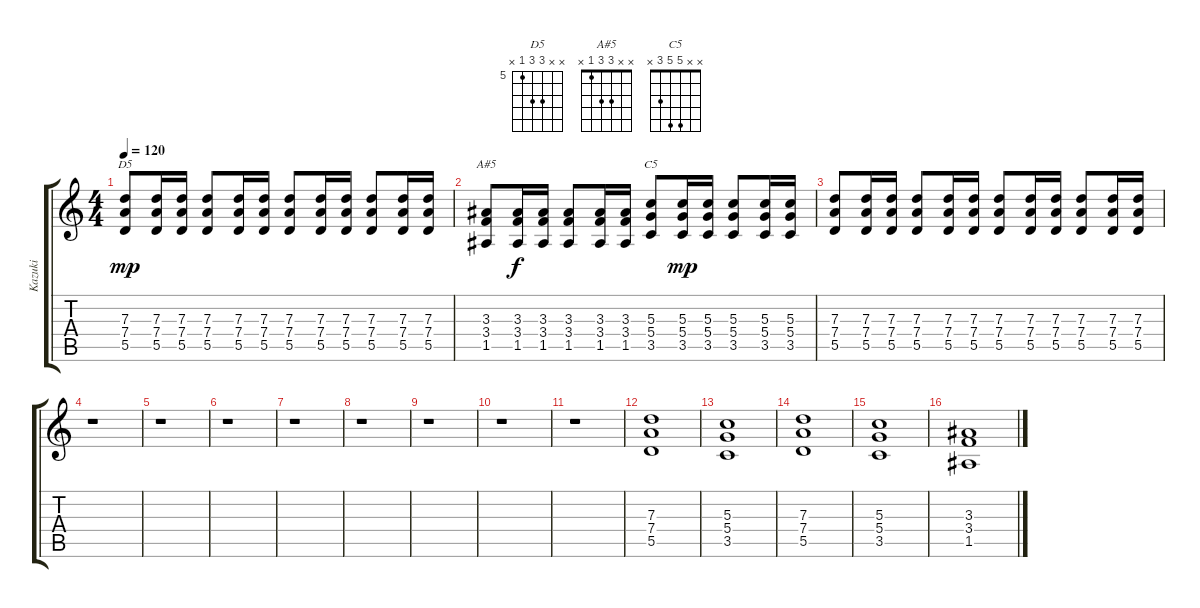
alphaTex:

\track ("Kazuki" "Kazuki") {instrument acousticguitarnylon}
\staff {score tabs}
\tuning (E4 B3 G3 D3 A2 E2) {hide}
\chord ("D5" x x 7 7 5 x) {firstfret 5}
\chord ("A#5" x x 3 3 1 x)
\chord ("C5" x x 5 5 3 x)
\ts (4 4)
\tempo 120
\clef g2
\ks c
(7.3 7.4 5.5).8{ch "D5" dy mp} (7.3 7.4 5.5).16 (7.3 7.4 5.5).16 (7.3 7.4 5.5).8 (7.3 7.4 5.5).16 (7.3 7.4 5.5).16 (7.3 7.4 5.5).8 (7.3 7.4 5.5).16 (7.3 7.4 5.5).16 (7.3 7.4 5.5).8 (7.3 7.4 5.5).16 (7.3 7.4 5.5).16 |
(3.3 3.4 1.5).8{ch "A#5"} (3.3 3.4 1.5).16{dy f} (3.3 3.4 1.5).16 (3.3 3.4 1.5).8 (3.3 3.4 1.5).16 (3.3 3.4 1.5).16 (5.3 5.4 3.5).8{ch "C5"} (5.3 5.4 3.5).16{dy mp} (5.3 5.4 3.5).16 (5.3 5.4 3.5).8 (5.3 5.4 3.5).16 (5.3 5.4 3.5).16 |
(7.3 7.4 5.5).8 (7.3 7.4 5.5).16 (7.3 7.4 5.5).16 (7.3 7.4 5.5).8 (7.3 7.4 5.5).16 (7.3 7.4 5.5).16 (7.3 7.4 5.5).8 (7.3 7.4 5.5).16 (7.3 7.4 5.5).16 (7.3 7.4 5.5).8 (7.3 7.4 5.5).16 (7.3 7.4 5.5).16 |
r.1 |
r.1 |
r.1 |
r.1 |
r.1 |
r.1 |
r.1 |
r.1 |
(7.3 7.4 5.5).1 |
(5.3 5.4 3.5).1 |
(7.3 7.4 5.5).1 |
(5.3 5.4 3.5).1 |
(3.3 3.4 1.5).1
